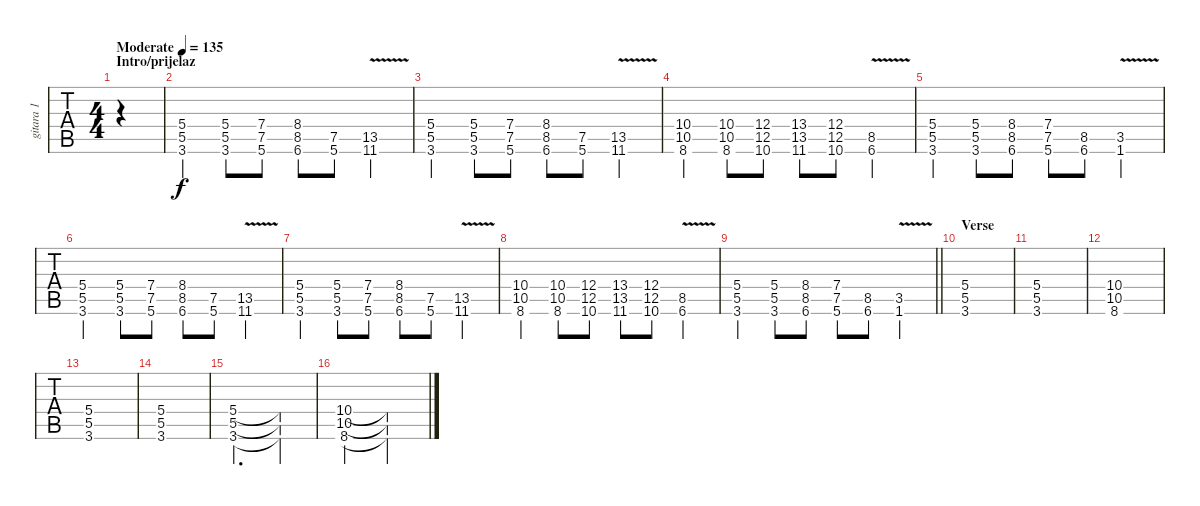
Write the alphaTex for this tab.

\track ("gitara 1" "gitara 1") {instrument distortionguitar}
\staff {tabs}
\tuning (E4 B3 G3 D3 A2 E2) {hide}
\ts (4 4)
\section ("" "Intro/prijelaz")
\tempo (135 "Moderate")
\clef g2
\ks c
|
(5.4 5.5 3.6).4 (5.4 5.5 3.6).8 (7.4 7.5 5.6).8 (8.4 8.5 6.6).8 (7.5 5.6).8 (13.5{v} 11.6{v}).4 |
(5.4 5.5 3.6).4 (5.4 5.5 3.6).8 (7.4 7.5 5.6).8 (8.4 8.5 6.6).8 (7.5 5.6).8 (13.5{v} 11.6{v}).4 |
(10.4 10.5 8.6).4 (10.4 10.5 8.6).8 (12.4 12.5 10.6).8 (13.4 13.5 11.6).8 (12.4 12.5 10.6).8 (8.5{v} 6.6{v}).4 |
(5.4 5.5 3.6).4 (5.4 5.5 3.6).8 (8.4 8.5 6.6).8 (7.4 7.5 5.6).8 (8.5 6.6).8 (3.5{v} 1.6{v}).4 |
(5.4 5.5 3.6).4 (5.4 5.5 3.6).8 (7.4 7.5 5.6).8 (8.4 8.5 6.6).8 (7.5 5.6).8 (13.5{v} 11.6{v}).4 |
(5.4 5.5 3.6).4 (5.4 5.5 3.6).8 (7.4 7.5 5.6).8 (8.4 8.5 6.6).8 (7.5 5.6).8 (13.5{v} 11.6{v}).4 |
(10.4 10.5 8.6).4 (10.4 10.5 8.6).8 (12.4 12.5 10.6).8 (13.4 13.5 11.6).8 (12.4 12.5 10.6).8 (8.5{v} 6.6{v}).4 |
\barLineRight lightlight
(5.4 5.5 3.6).4 (5.4 5.5 3.6).8 (8.4 8.5 6.6).8 (7.4 7.5 5.6).8 (8.5 6.6).8 (3.5{v} 1.6{v}).4 |
\section ("" "Verse")
(5.4 5.5 3.6).1 |
(5.4 5.5 3.6).1 |
(10.4 10.5 8.6).1 |
(5.4 5.5 3.6).1 |
(5.4 5.5 3.6).1 |
(5.4 5.5 3.6).2{d} (5.4{t} 5.5{t} 3.6{t}).4 |
(10.4 10.5 8.6).2 (10.4{t} 10.5{t} 8.6{t}).2
